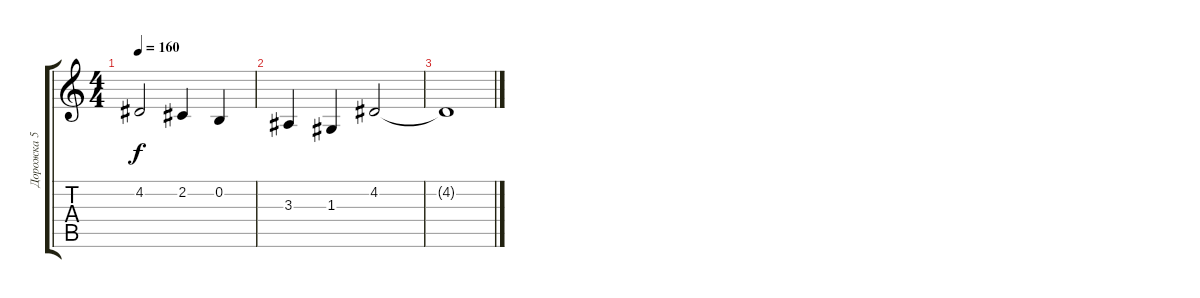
\track ("Дорожка 5" "Дорожка 5") {instrument choiraahs}
\staff {score tabs}
\tuning (E4 B3 G3 D3 A2 E2) {hide}
\ts (4 4)
\tempo 160
\clef g2
\ks c
4.2.2{dy f} 2.2.4 0.2.4 |
3.3.4 1.3.4 4.2.2 |
4.2{t}.1
